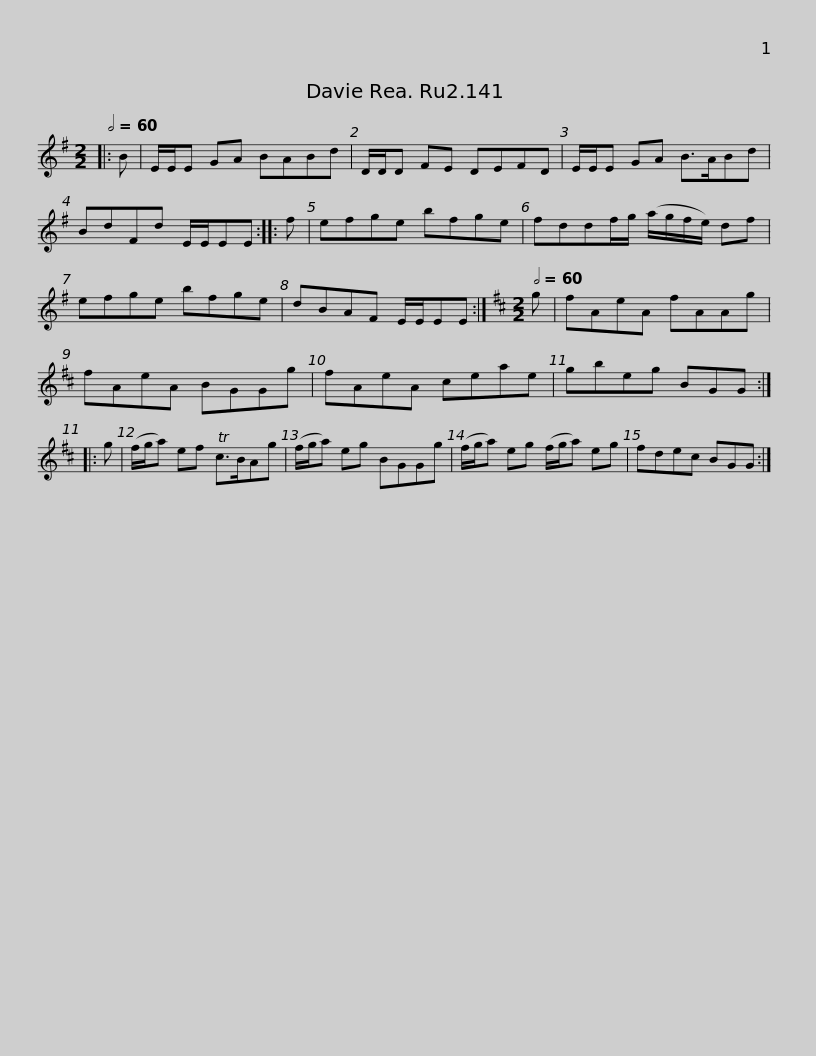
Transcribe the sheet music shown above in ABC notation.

X:1
L:1/8
Q:1/2=60
M:2/2
I:linebreak $
K:Emin
V:1 treble
V:1
|: B | E/E/E GA BABd | D/D/D FE DEFD | E/E/E GA B>ABd | BdFd E/E/EE :: %5
 f |$ efge bfge | fddf/g/ (a/g/f/e/) df | efge bfge | dBAF E/E/EE :| %10
[K:D][M:2/2][Q:1/2=60] g |$ fAeA fAAg | fAeA BGGg | fAeA ceae | gbeg BGG :: %15
 g | (f/g/a) ef Tc>BAg |$ (f/g/a) eg BGGg | (f/g/a) eg (f/g/a) eg | fdec BGG :| %20
